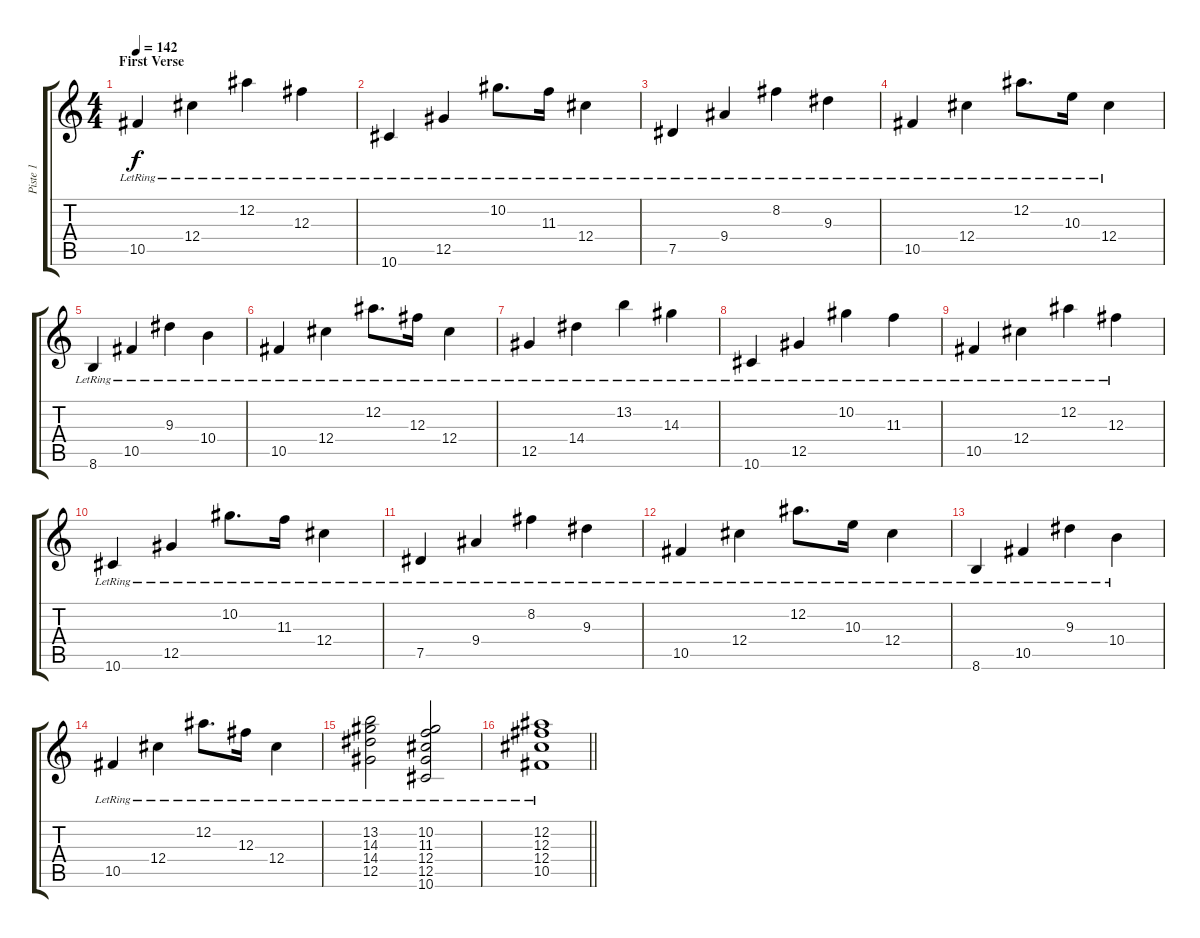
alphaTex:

\track ("Piste 1" "Piste 1") {instrument electricguitarclean}
\staff {score tabs}
\tuning (Eb4 Bb3 Gb3 Db3 Ab2 Eb2) {hide}
\ts (4 4)
\section ("" "First Verse")
\tempo 142
\clef g2
\ks c
10.5{lr}.4{dy f} 12.4{lr}.4 12.2{lr}.4 12.3{lr}.4 |
10.6{lr}.4 12.5{lr}.4 10.2{lr}.8{d} 11.3{lr}.16 12.4{lr}.4 |
7.5{lr}.4 9.4{lr}.4 8.2{lr}.4 9.3{lr}.4 |
10.5{lr}.4 12.4{lr}.4 12.2{lr}.8{d} 10.3{lr}.16 12.4{lr}.4 |
8.6{lr}.4 10.5{lr}.4 9.3{lr}.4 10.4{lr}.4 |
10.5{lr}.4 12.4{lr}.4 12.2{lr}.8{d} 12.3{lr}.16 12.4{lr}.4 |
12.5{lr}.4 14.4{lr}.4 13.2{lr}.4 14.3{lr}.4 |
10.6{lr}.4 12.5{lr}.4 10.2{lr}.4 11.3{lr}.4 |
10.5{lr}.4 12.4{lr}.4 12.2{lr}.4 12.3{lr}.4 |
10.6{lr}.4 12.5{lr}.4 10.2{lr}.8{d} 11.3{lr}.16 12.4{lr}.4 |
7.5{lr}.4 9.4{lr}.4 8.2{lr}.4 9.3{lr}.4 |
10.5{lr}.4 12.4{lr}.4 12.2{lr}.8{d} 10.3{lr}.16 12.4{lr}.4 |
8.6{lr}.4 10.5{lr}.4 9.3{lr}.4 10.4{lr}.4 |
10.5{lr}.4 12.4{lr}.4 12.2{lr}.8{d} 12.3{lr}.16 12.4{lr}.4 |
(13.2{lr} 14.3{lr} 14.4{lr} 12.5{lr}).2 (10.2{lr} 11.3{lr} 12.4{lr} 12.5{lr} 10.6{lr}).2 |
\barLineRight lightlight
(12.2{lr} 12.3{lr} 12.4{lr} 10.5{lr}).1
